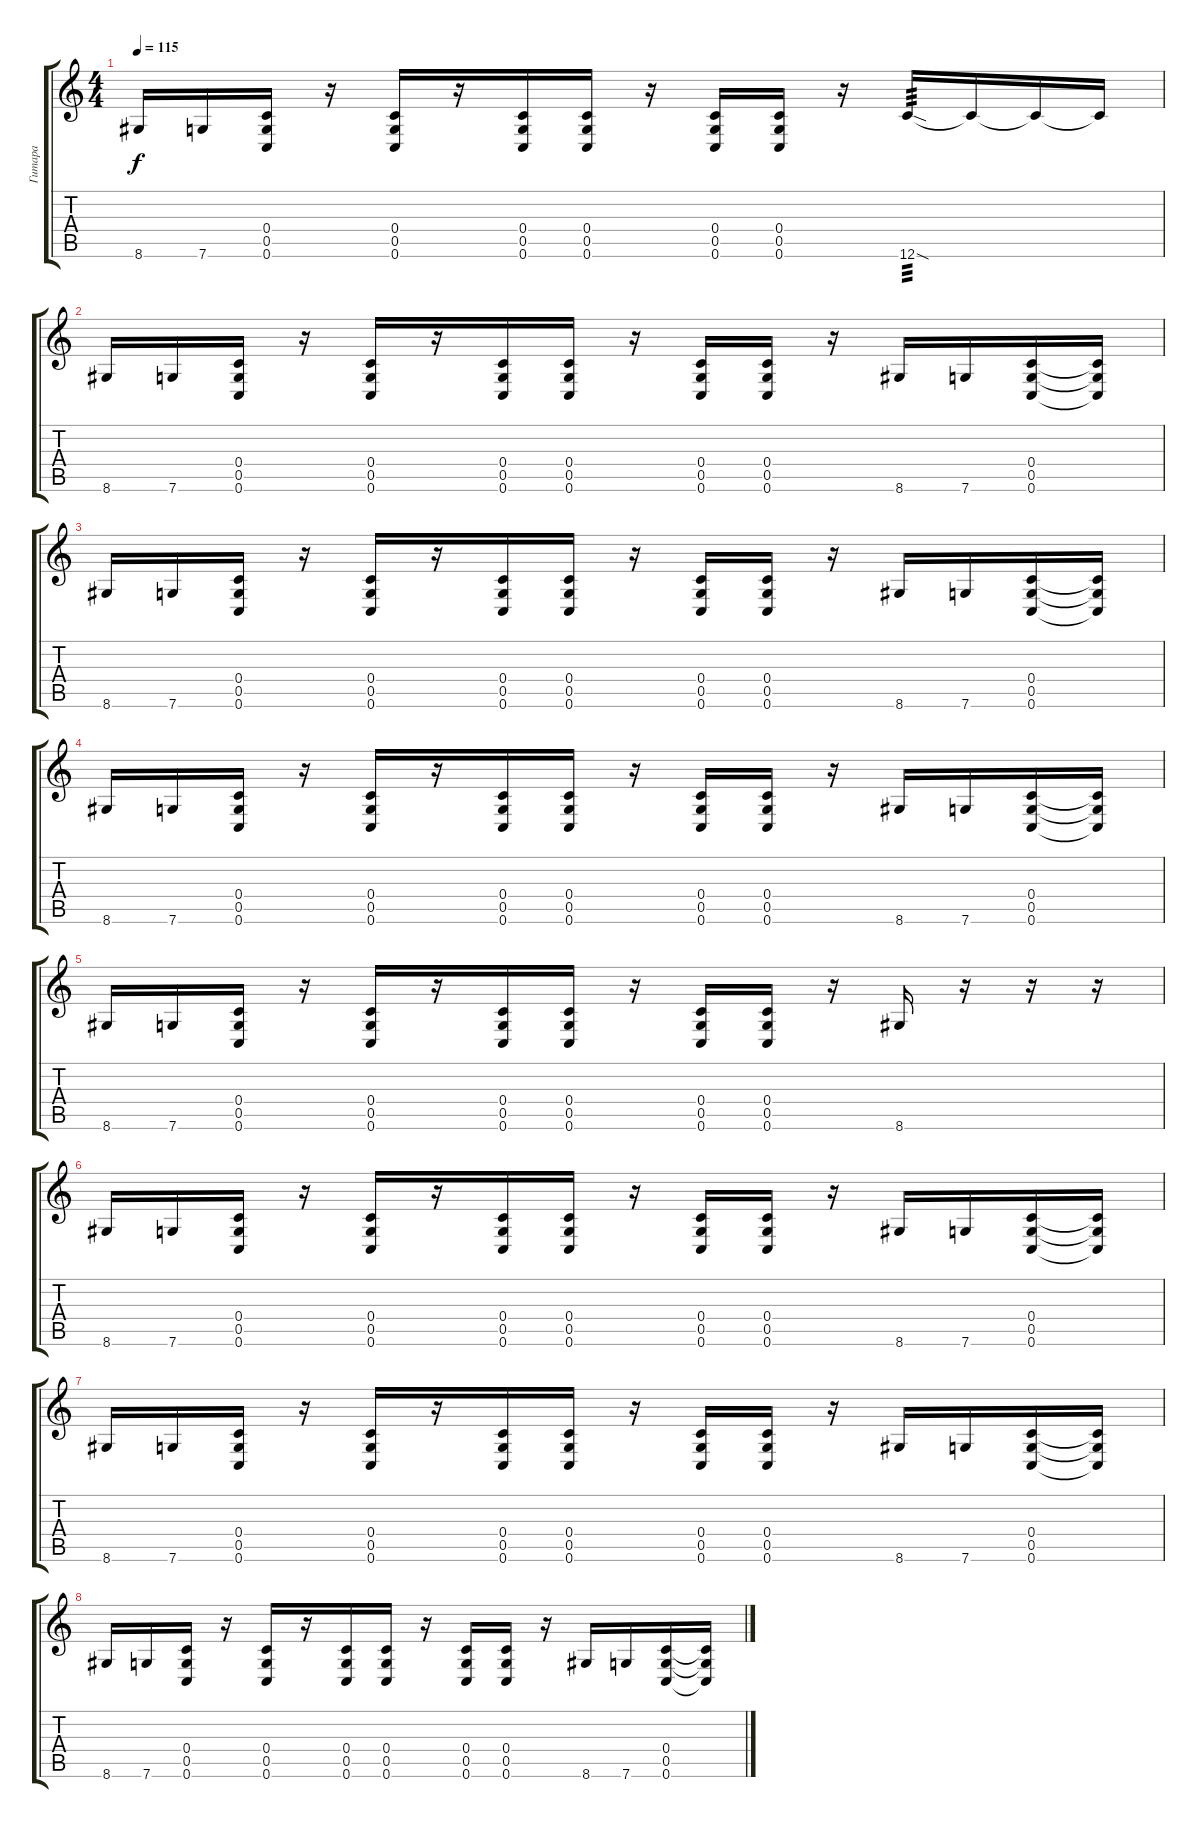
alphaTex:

\track ("Гитара" "Гитара") {instrument distortionguitar}
\staff {score tabs}
\tuning (D4 A3 F3 C3 G2 C2) {hide}
\ts (4 4)
\tempo 115
\clef g2
\ks c
8.6.16{dy f} 7.6.16 (0.4 0.5 0.6).16 r.16 (0.4 0.5 0.6).16 r.16 (0.4 0.5 0.6).16 (0.4 0.5 0.6).16 r.16 (0.4 0.5 0.6).16 (0.4 0.5 0.6).16 r.16 12.6{sod}.16{tp 3} 12.6{t}.16 12.6{t}.16 12.6{t}.16 |
8.6.16{volume 16 balance 8} 7.6.16 (0.4 0.5 0.6).16 r.16 (0.4 0.5 0.6).16 r.16 (0.4 0.5 0.6).16 (0.4 0.5 0.6).16 r.16 (0.4 0.5 0.6).16 (0.4 0.5 0.6).16 r.16 8.6.16 7.6.16 (0.4 0.5 0.6).16 (0.4{t} 0.5{t} 0.6{t}).16 |
8.6.16 7.6.16 (0.4 0.5 0.6).16 r.16 (0.4 0.5 0.6).16 r.16 (0.4 0.5 0.6).16 (0.4 0.5 0.6).16 r.16 (0.4 0.5 0.6).16 (0.4 0.5 0.6).16 r.16 8.6.16 7.6.16 (0.4 0.5 0.6).16 (0.4{t} 0.5{t} 0.6{t}).16 |
8.6.16 7.6.16 (0.4 0.5 0.6).16 r.16 (0.4 0.5 0.6).16 r.16 (0.4 0.5 0.6).16 (0.4 0.5 0.6).16 r.16 (0.4 0.5 0.6).16 (0.4 0.5 0.6).16 r.16 8.6.16 7.6.16 (0.4 0.5 0.6).16 (0.4{t} 0.5{t} 0.6{t}).16 |
8.6.16 7.6.16 (0.4 0.5 0.6).16 r.16 (0.4 0.5 0.6).16 r.16 (0.4 0.5 0.6).16 (0.4 0.5 0.6).16 r.16 (0.4 0.5 0.6).16 (0.4 0.5 0.6).16 r.16 8.6.16 r.16 r.16 r.16 |
8.6.16 7.6.16 (0.4 0.5 0.6).16 r.16 (0.4 0.5 0.6).16 r.16 (0.4 0.5 0.6).16 (0.4 0.5 0.6).16 r.16 (0.4 0.5 0.6).16 (0.4 0.5 0.6).16 r.16 8.6.16 7.6.16 (0.4 0.5 0.6).16 (0.4{t} 0.5{t} 0.6{t}).16 |
8.6.16 7.6.16 (0.4 0.5 0.6).16 r.16 (0.4 0.5 0.6).16 r.16 (0.4 0.5 0.6).16 (0.4 0.5 0.6).16 r.16 (0.4 0.5 0.6).16 (0.4 0.5 0.6).16 r.16 8.6.16 7.6.16 (0.4 0.5 0.6).16 (0.4{t} 0.5{t} 0.6{t}).16 |
8.6.16 7.6.16 (0.4 0.5 0.6).16 r.16 (0.4 0.5 0.6).16 r.16 (0.4 0.5 0.6).16 (0.4 0.5 0.6).16 r.16 (0.4 0.5 0.6).16 (0.4 0.5 0.6).16 r.16 8.6.16 7.6.16 (0.4 0.5 0.6).16 (0.4{t} 0.5{t} 0.6{t}).16
